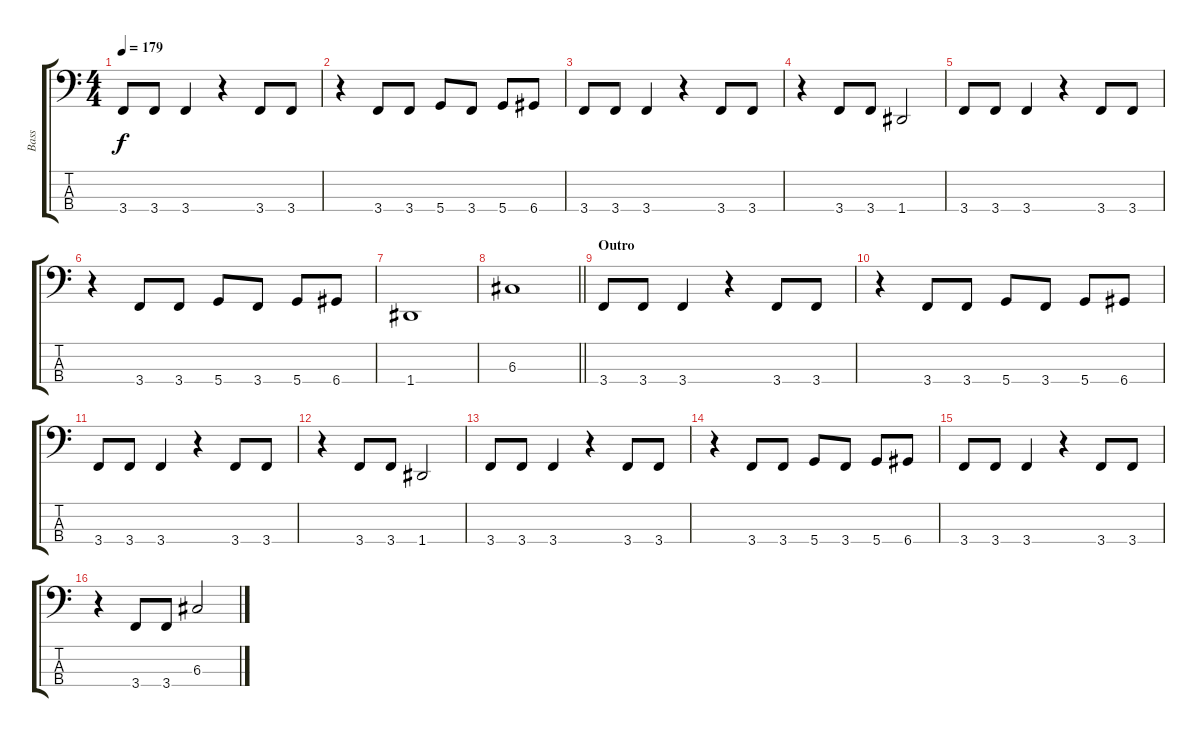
\track ("Bass" "Bass") {instrument electricbasspick}
\staff {score tabs}
\tuning (F2 C2 G1 D1) {hide}
\ts (4 4)
\tempo 179
\clef f4
\ks c
3.4.8{dy f} 3.4.8 3.4.4 r.4 3.4.8 3.4.8 |
r.4 3.4.8 3.4.8 5.4.8 3.4.8 5.4.8 6.4.8 |
3.4.8 3.4.8 3.4.4 r.4 3.4.8 3.4.8 |
r.4 3.4.8 3.4.8 1.4.2 |
3.4.8 3.4.8 3.4.4 r.4 3.4.8 3.4.8 |
r.4 3.4.8 3.4.8 5.4.8 3.4.8 5.4.8 6.4.8 |
1.4.1 |
\barLineRight lightlight
6.3.1 |
\section ("" "Outro")
3.4.8 3.4.8 3.4.4 r.4 3.4.8 3.4.8 |
r.4 3.4.8 3.4.8 5.4.8 3.4.8 5.4.8 6.4.8 |
3.4.8 3.4.8 3.4.4 r.4 3.4.8 3.4.8 |
r.4 3.4.8 3.4.8 1.4.2 |
3.4.8 3.4.8 3.4.4 r.4 3.4.8 3.4.8 |
r.4 3.4.8 3.4.8 5.4.8 3.4.8 5.4.8 6.4.8 |
3.4.8 3.4.8 3.4.4 r.4 3.4.8 3.4.8 |
r.4 3.4.8 3.4.8 6.3.2
